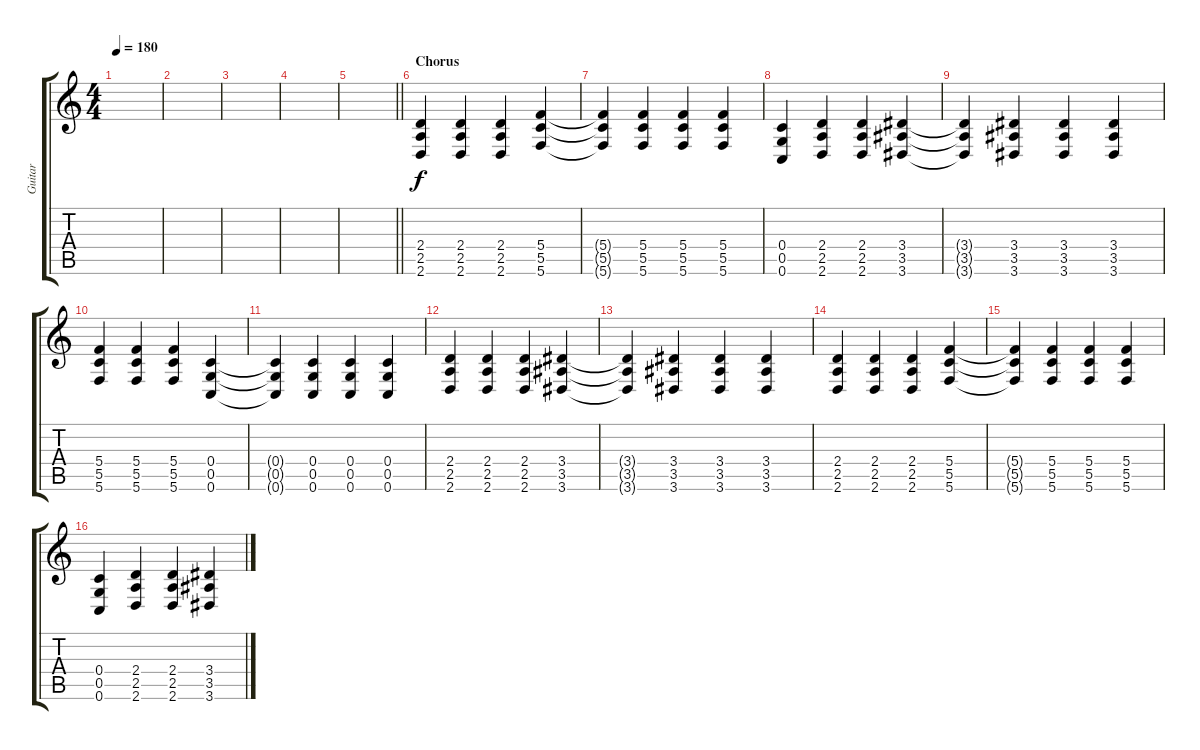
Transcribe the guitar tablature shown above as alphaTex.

\track ("Guitar" "Guitar") {instrument distortionguitar}
\staff {score tabs}
\tuning (D4 A3 F3 C3 G2 C2) {hide}
\ts (4 4)
\tempo 180
\clef g2
\ks c
|
|
|
|
\barLineRight lightlight
|
\section ("" "Chorus")
(2.4 2.5 2.6).4 (2.4 2.5 2.6).4 (2.4 2.5 2.6).4 (5.4 5.5 5.6).4 |
(5.4{t} 5.5{t} 5.6{t}).4 (5.4 5.5 5.6).4 (5.4 5.5 5.6).4 (5.4 5.5 5.6).4 |
(0.4 0.5 0.6).4 (2.4 2.5 2.6).4 (2.4 2.5 2.6).4 (3.4 3.5 3.6).4 |
(3.4{t} 3.5{t} 3.6{t}).4 (3.4 3.5 3.6).4 (3.4 3.5 3.6).4 (3.4 3.5 3.6).4 |
(5.4 5.5 5.6).4 (5.4 5.5 5.6).4 (5.4 5.5 5.6).4 (0.4 0.5 0.6).4 |
(0.4{t} 0.5{t} 0.6{t}).4 (0.4 0.5 0.6).4 (0.4 0.5 0.6).4 (0.4 0.5 0.6).4 |
(2.4 2.5 2.6).4 (2.4 2.5 2.6).4 (2.4 2.5 2.6).4 (3.4 3.5 3.6).4 |
(3.4{t} 3.5{t} 3.6{t}).4 (3.4 3.5 3.6).4 (3.4 3.5 3.6).4 (3.4 3.5 3.6).4 |
(2.4 2.5 2.6).4 (2.4 2.5 2.6).4 (2.4 2.5 2.6).4 (5.4 5.5 5.6).4 |
(5.4{t} 5.5{t} 5.6{t}).4 (5.4 5.5 5.6).4 (5.4 5.5 5.6).4 (5.4 5.5 5.6).4 |
(0.4 0.5 0.6).4 (2.4 2.5 2.6).4 (2.4 2.5 2.6).4 (3.4 3.5 3.6).4
